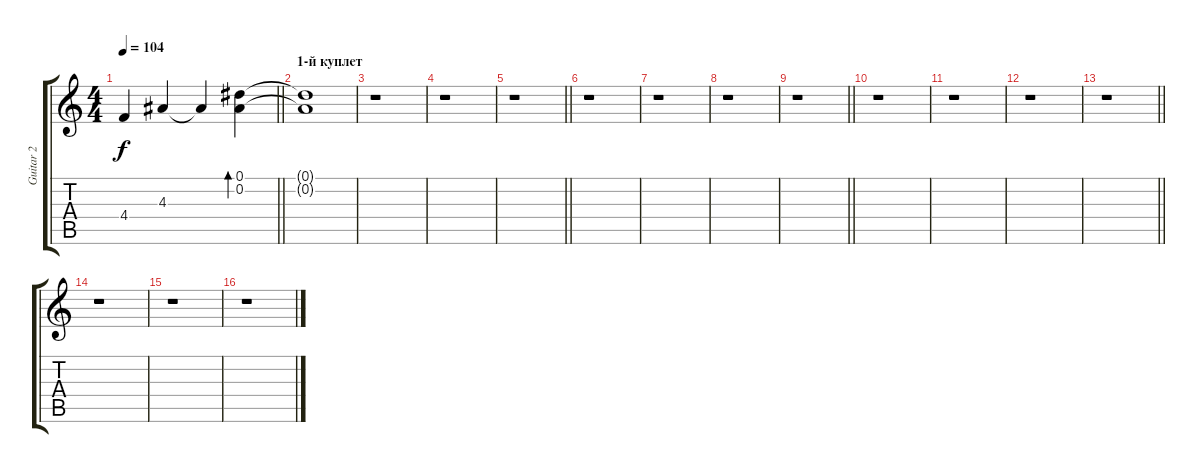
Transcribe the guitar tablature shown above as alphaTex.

\track ("Guitar 2" "Guitar 2") {instrument electricguitarjazz}
\staff {score tabs}
\tuning (Eb4 Bb3 Gb3 Db3 Ab2 Eb2) {hide}
\ts (4 4)
\tempo 104
\clef g2
\barLineRight lightlight
\ks c
4.4.4{dy f} 4.3.4 4.3{t}.4 (0.1 0.2).4{bd 60} |
\section ("" "1-й куплет")
(0.1{t} 0.2{t}).1 |
r.1 |
r.1 |
\barLineRight lightlight
r.1 |
\section ("" "")
r.1 |
r.1 |
r.1 |
\barLineRight lightlight
r.1 |
\section ("" "")
r.1 |
r.1 |
r.1 |
\barLineRight lightlight
r.1 |
\section ("" "")
r.1 |
r.1 |
r.1
